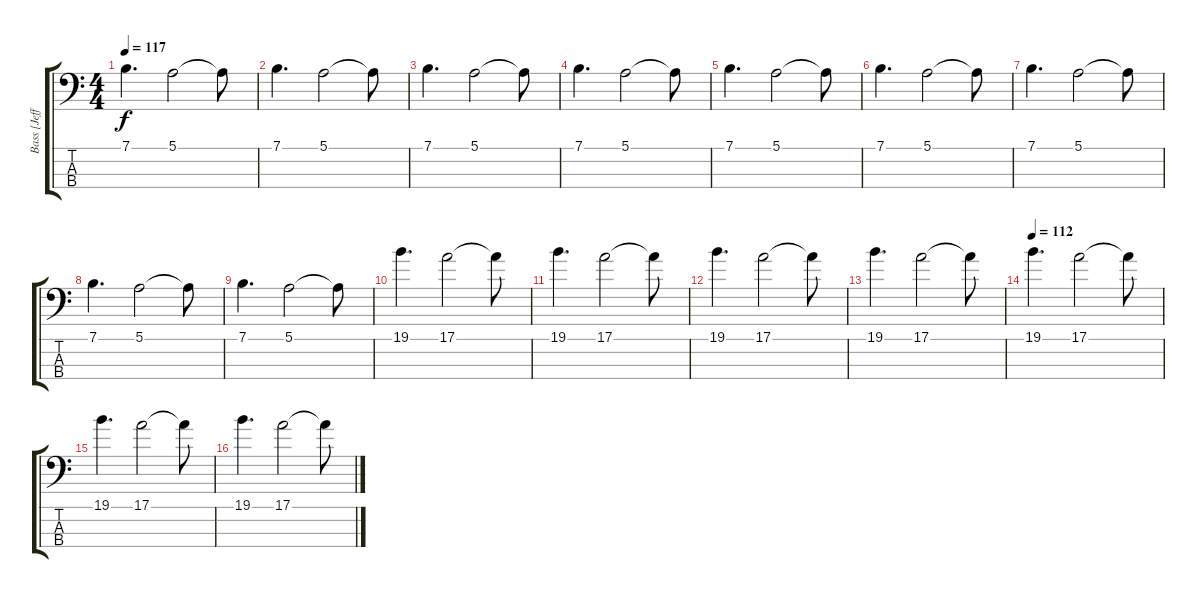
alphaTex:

\track ("Bass [Jeff Caxide]" "Bass [Jeff") {instrument electricbasspick}
\staff {score tabs}
\tuning (E2 B1 Gb1 Db1) {hide}
\ts (4 4)
\tempo 117
\clef f4
\ks c
7.1.4{d dy f} 5.1.2 5.1{t}.8 |
7.1.4{d} 5.1.2 5.1{t}.8 |
7.1.4{d} 5.1.2 5.1{t}.8 |
7.1.4{d} 5.1.2 5.1{t}.8 |
7.1.4{d} 5.1.2 5.1{t}.8 |
7.1.4{d} 5.1.2 5.1{t}.8 |
7.1.4{d} 5.1.2 5.1{t}.8 |
7.1.4{d} 5.1.2 5.1{t}.8 |
7.1.4{d} 5.1.2 5.1{t}.8 |
19.1.4{d} 17.1.2 17.1{t}.8 |
19.1.4{d} 17.1.2 17.1{t}.8 |
19.1.4{d} 17.1.2 17.1{t}.8 |
19.1.4{d} 17.1.2 17.1{t}.8 |
\tempo 112
19.1.4{d} 17.1.2 17.1{t}.8 |
19.1.4{d} 17.1.2 17.1{t}.8 |
19.1.4{d} 17.1.2 17.1{t}.8
